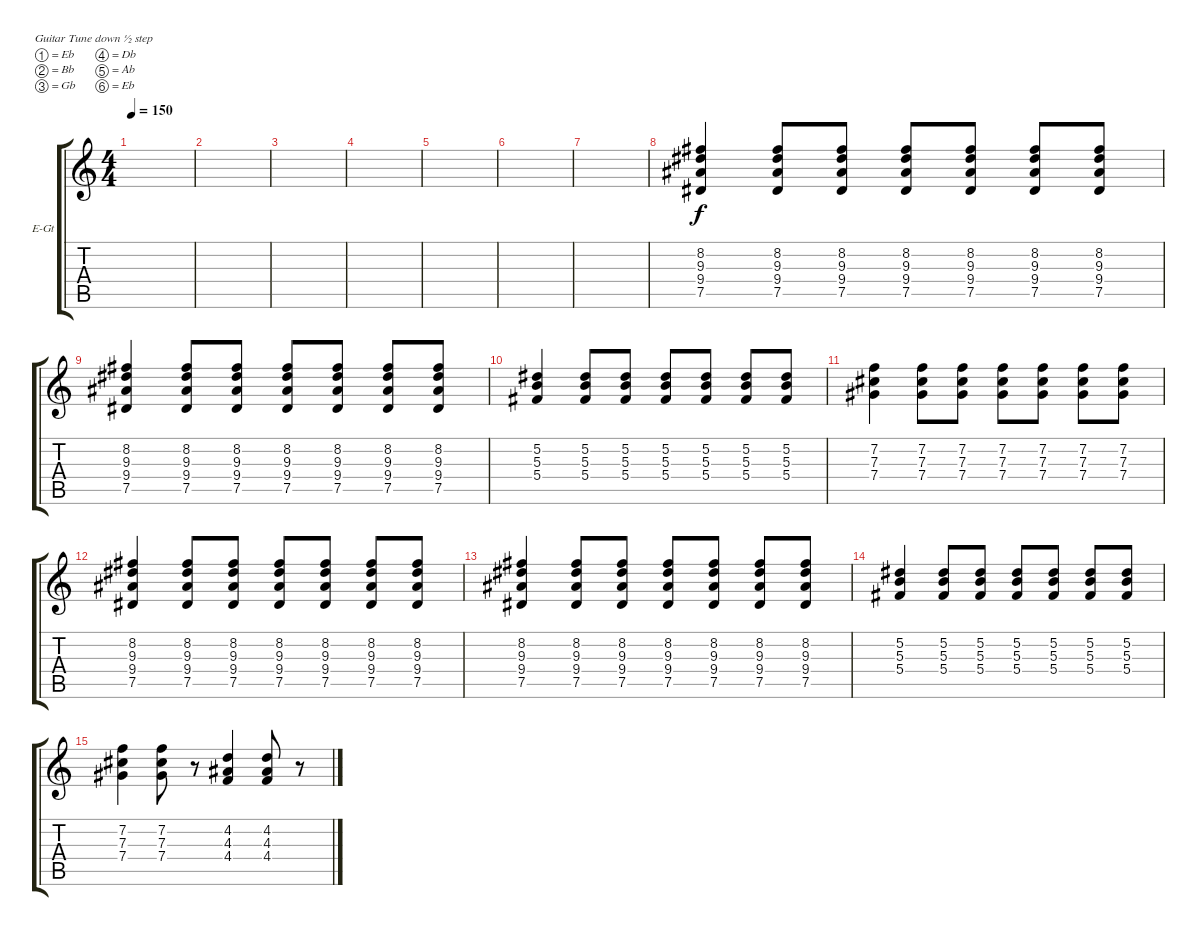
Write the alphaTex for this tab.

\defaultSystemsLayout 4
\bracketExtendMode groupsimilarinstruments
\firstSystemTrackNameOrientation horizontal
\otherSystemsTrackNameOrientation horizontal
\track ("Electric Guitar" "E-Gt") {instrument electricguitarclean}
\staff {score tabs}
\tuning (Eb4 Bb3 Gb3 Db3 Ab2 Eb2)
\ts (4 4)
\tempo 150
\clef g2
\ks c
|
|
|
|
|
|
|
(7.5 9.4 9.3 8.2).4 (7.5 9.4 9.3 8.2).8 (7.5 9.4 9.3 8.2).8 (7.5 9.4 9.3 8.2).8 (7.5 9.4 9.3 8.2).8 (7.5 9.4 9.3 8.2).8 (7.5 9.4 9.3 8.2).8 |
(7.5 9.4 9.3 8.2).4 (7.5 9.4 9.3 8.2).8 (7.5 9.4 9.3 8.2).8 (7.5 9.4 9.3 8.2).8 (7.5 9.4 9.3 8.2).8 (7.5 9.4 9.3 8.2).8 (7.5 9.4 9.3 8.2).8 |
(5.4 5.3 5.2).4 (5.4 5.3 5.2).8 (5.4 5.3 5.2).8 (5.4 5.3 5.2).8 (5.4 5.3 5.2).8 (5.4 5.2 5.3).8 (5.3 5.2 5.4).8 |
(7.4 7.3 7.2).4 (7.3 7.4 7.2).8 (7.3 7.4 7.2).8 (7.3 7.4 7.2).8 (7.3 7.4 7.2).8 (7.3 7.4 7.2).8 (7.3 7.4 7.2).8 |
(7.5 9.4 9.3 8.2).4 (7.5 9.4 9.3 8.2).8 (7.5 9.4 9.3 8.2).8 (7.5 9.4 9.3 8.2).8 (7.5 9.4 9.3 8.2).8 (7.5 9.4 9.3 8.2).8 (7.5 9.4 9.3 8.2).8 |
(7.5 9.4 9.3 8.2).4 (7.5 9.4 9.3 8.2).8 (7.5 9.4 9.3 8.2).8 (7.5 9.4 9.3 8.2).8 (7.5 9.4 9.3 8.2).8 (7.5 9.4 9.3 8.2).8 (7.5 9.4 9.3 8.2).8 |
(5.4 5.3 5.2).4 (5.4 5.3 5.2).8 (5.4 5.3 5.2).8 (5.4 5.3 5.2).8 (5.4 5.3 5.2).8 (5.4 5.2 5.3).8 (5.3 5.2 5.4).8 |
(7.4 7.3 7.2).4 (7.2 7.3 7.4).8 r.8 (4.4 4.2 4.3).4 (4.4 4.3 4.2).8 r.8
